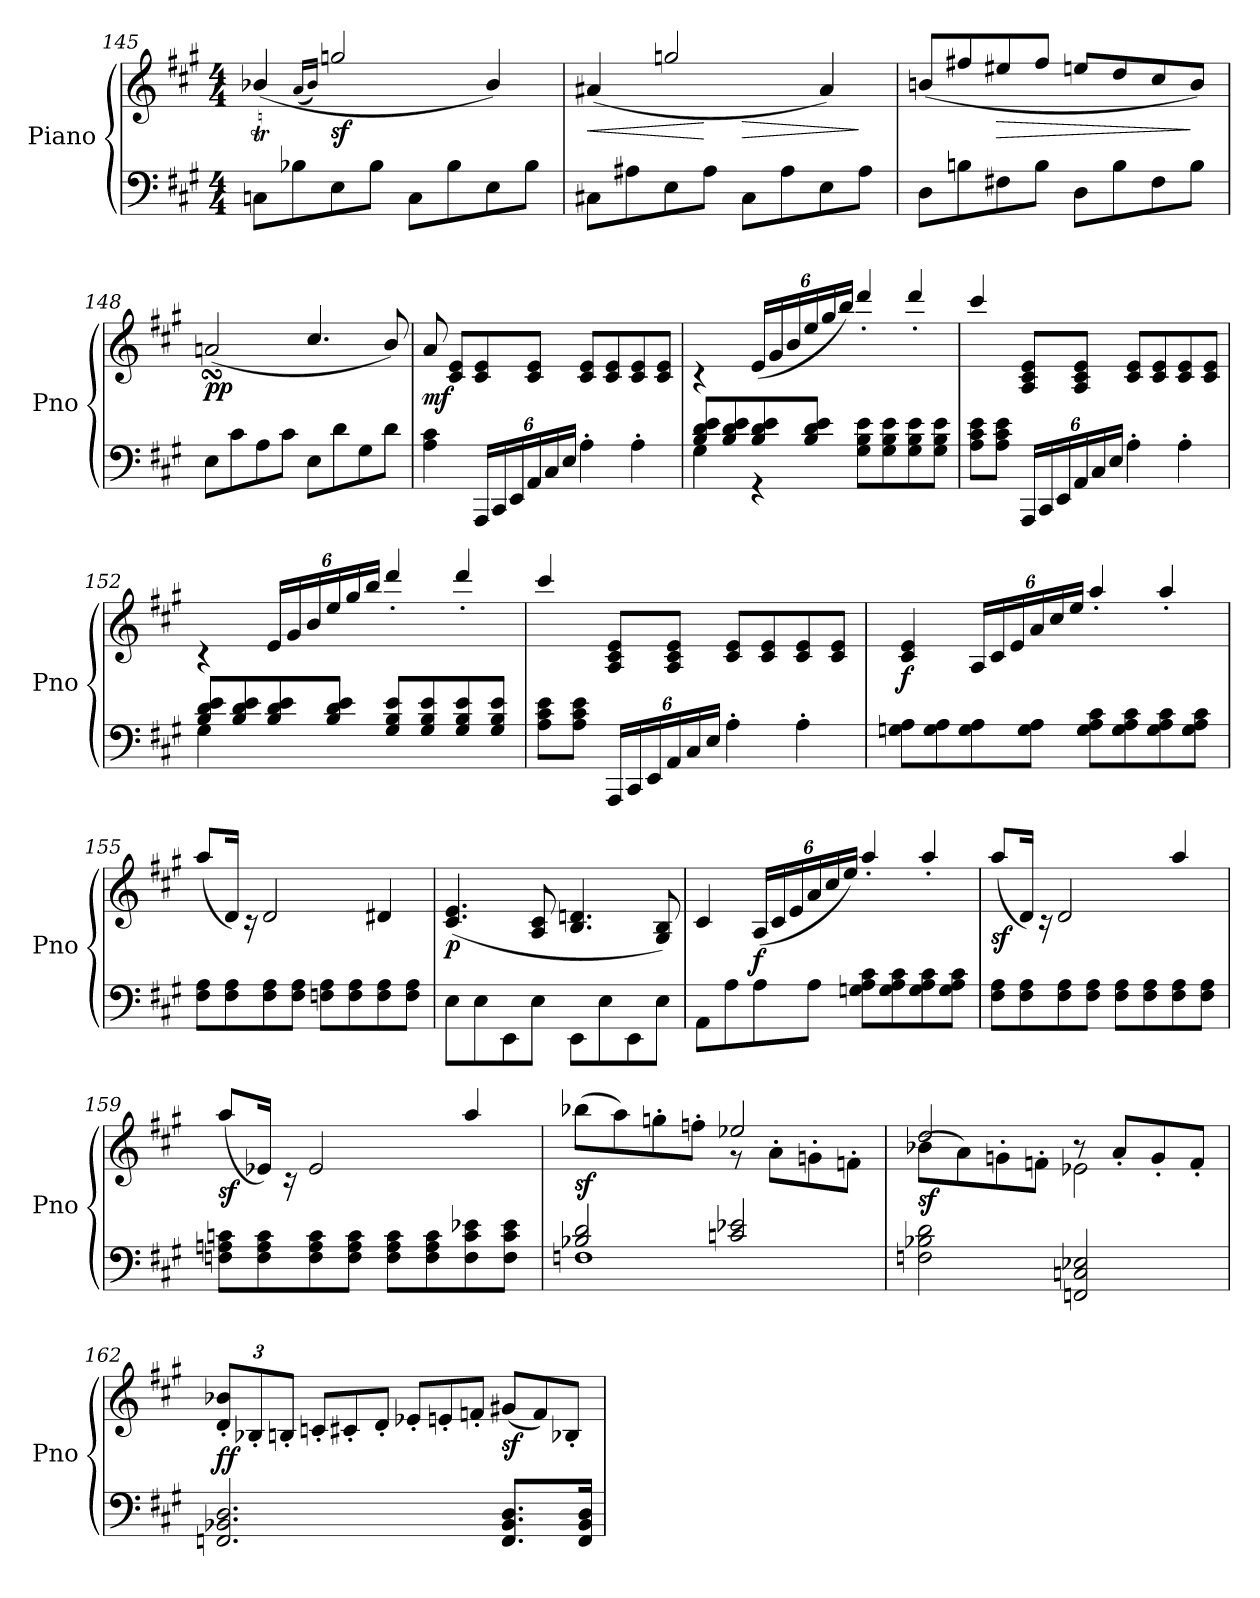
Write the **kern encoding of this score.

**kern	**kern	**dynam
*part1	*part1	*part1
*staff2	*staff1	*staff1/2
*I"Piano	*	*
*I'Pno	*	*
!!LO:LB:g=z
*clefF4	*clefG2	*
*k[f#c#g#]	*k[f#c#g#]	*
*A:	*A:	*
*M4/4	*M4/4	*
=145	=145	=145
*	*^	*
8Cn\L	1ryy	(>4b-XT/	.
8B-X\	.	.	.
.	.	(<16qa/LL	.
.	.	16qb-/JJ)	.
!	!	!	!LO:DY:b
8E\	.	2ggn/	sf
8B-\J	.	.	.
8C\L	.	.	.
8B-\	.	.	.
8E\	.	4b-/)	.
8B-\J	.	.	.
*	*v	*v	*
=146	=146	=146
!	!	!LO:HP:b
*	*^	*
*	*	*^	*
*	*	*	*^	*
8C#X\L	2ryy	2ryy	(>4a#X/	4ryy	<
8A#X\	.	.	.	.	.
8E\	.	.	2ggn/	8ryy	.
8A#\J	.	.	.	8ryy	[
!	!	!	!	!	!LO:HP:b
8C#\L	4ryy	4ryy	.	4ryy	>
8A#\	.	.	.	.	.
8E\	4ryy	8ryy	4a#/)	4ryy	.
8A#\J	.	8ryy	.	.	]
*	*	*v	*v	*v	*
=147	=147	=147	=147
8D\L	1ryy	(>8bn/L	.
8Bn\	.	8ff#X/	.
!	!	!	!LO:HP:b
8F#X\	.	8ee#X/	>
8B\J	.	8ff#/J	.
8D\L	.	8een/L	.
8B\	.	8dd/	.
8F#\	.	8cc#/	.
8B\J	.	8b/J)	]
=148	=148	=148	=148
!	!	!	!LO:DY:b
8E\L	1ryy	(>2ansSSs/	pp
8c#\	.	.	.
8A\	.	.	.
8c#\J	.	.	.
8E\L	.	4.cc#/	.
8d\	.	.	.
8G#\	.	.	.
8d\J	.	8b/)	.
!!LO:LB:g=z	!!
=149	=149	=149	=149
!	!	!	!LO:DY:b
4A\ 4c#\	1ryy	8a/	mf
.	.	8c#/ 8e/L	.
*Xbrackettup	*	*	*
24AAA/LL	.	8c#/ 8e/	.
24CC#/	.	.	.
24EE/	.	.	.
24AA/	.	8c#/ 8e/J	.
24C#/	.	.	.
24E/JJ	.	.	.
4A'\	.	8c#/ 8e/L	.
.	.	8c#/ 8e/	.
4A'\	.	8c#/ 8e/	.
.	.	8c#/ 8e/J	.
=150	=150	=150	=150
*^	*	*	*
8B/ 8d/ 8e/L	4G#\	1ryy	4r	.
8B/ 8d/ 8e/	.	.	.	.
*	*	*	*Xbrackettup	*
8B/ 8d/ 8e/	4r	.	(>24e/LL	.
.	.	.	24g#/	.
.	.	.	24b/	.
8B/ 8d/ 8e/J	.	.	24ee/	.
.	.	.	24gg#/	.
.	.	.	24bb/JJ)	.
2ryy	8G#\ 8B\ 8e\L	.	4ddd'/	.
.	8G#\ 8B\ 8e\	.	.	.
.	8G#\ 8B\ 8e\	.	4ddd'/	.
.	8G#\ 8B\ 8e\J	.	.	.
*v	*v	*	*	*
=151	=151	=151	=151
8A\ 8c#\ 8e\L	1ryy	4ccc#/	.
8A\ 8c#\ 8e\J	.	.	.
24AAA/LL	.	8A/ 8c#/ 8e/L	.
24CC#/	.	.	.
24EE/	.	.	.
24AA/	.	8A/ 8c#/ 8e/J	.
24C#/	.	.	.
24E/JJ	.	.	.
4A'\	.	8c#/ 8e/L	.
.	.	8c#/ 8e/	.
4A'\	.	8c#/ 8e/	.
.	.	8c#/ 8e/J	.
!!LO:LB:g=z	!!
=152	=152	=152	=152
*^	*	*	*
8B/ 8d/ 8e/L	4G#\	1ryy	4r	.
8B/ 8d/ 8e/	.	.	.	.
8B/ 8d/ 8e/	4ryy	.	24e/LL	.
.	.	.	24g#/	.
.	.	.	24b/	.
8B/ 8d/ 8e/J	.	.	24ee/	.
.	.	.	24gg#/	.
.	.	.	24bb/JJ	.
8G#/ 8B/ 8e/L	2ryy	.	4ddd'/	.
8G#/ 8B/ 8e/	.	.	.	.
8G#/ 8B/ 8e/	.	.	4ddd'/	.
8G#/ 8B/ 8e/J	.	.	.	.
*v	*v	*	*	*
=153	=153	=153	=153
8A\ 8c#\ 8e\L	1ryy	4ccc#/	.
8A\ 8c#\ 8e\J	.	.	.
24AAA/LL	.	8A/ 8c#/ 8e/L	.
24CC#/	.	.	.
24EE/	.	.	.
24AA/	.	8A/ 8c#/ 8e/J	.
24C#/	.	.	.
24E/JJ	.	.	.
4A'\	.	8c#/ 8e/L	.
.	.	8c#/ 8e/	.
4A'\	.	8c#/ 8e/	.
.	.	8c#/ 8e/J	.
!!LO:LB:g=z	!!
=154	=154	=154	=154
!	!	!	!LO:DY:b
8Gn\ 8A\L	1ryy	4c#/ 4e/	f
8G\ 8A\	.	.	.
8G\ 8A\	.	24A/LL	.
.	.	24c#/	.
.	.	24e/	.
8G\ 8A\J	.	24a/	.
.	.	24cc#/	.
.	.	24ee/JJ	.
8G\ 8A\ 8c#\L	.	4aa'/	.
8G\ 8A\ 8c#\	.	.	.
8G\ 8A\ 8c#\	.	4aa'/	.
8G\ 8A\ 8c#\J	.	.	.
=155	=155	=155	=155
8F#\ 8A\L	1ryy	(>8aa/L	.
8F#\ 8A\	.	16d/Jk)	.
.	.	16r	.
8F#\ 8A\	.	2d/	.
8F#\ 8A\J	.	.	.
8Fn\ 8A\L	.	.	.
8F\ 8A\	.	.	.
8F\ 8A\	.	4d#X/	.
8F\ 8A\J	.	.	.
=156	=156	=156	=156
!	!	!	!LO:DY:b
8E\L	1ryy	(>4.c#/ 4.e/	p
8E\	.	.	.
8EE\	.	.	.
8E\J	.	8A/ 8c#/	.
8EE\L	.	4.B/ 4.dn/	.
8E\	.	.	.
8EE\	.	.	.
8E\J	.	8G#/ 8B/)	.
!!LO:PB:g=z	!!
=157	=157	=157	=157
8AA\L	1ryy	4c#/	.
8A\	.	.	.
!	!	!	!LO:DY:b
8A\	.	(>24A/LL	f
.	.	24c#/	.
.	.	24e/	.
8A\J	.	24a/	.
.	.	24cc#/	.
.	.	24ee/JJ)	.
8Gn\ 8A\ 8c#\L	.	4aa'/	.
8G\ 8A\ 8c#\	.	.	.
8G\ 8A\ 8c#\	.	4aa'/	.
8G\ 8A\ 8c#\J	.	.	.
=158	=158	=158	=158
!	!	!	!LO:DY:b
8F#\ 8A\L	1ryy	(>8aa/L	sf
8F#\ 8A\	.	16d/Jk)	.
.	.	16r	.
8F#\ 8A\	.	2d/	.
8F#\ 8A\J	.	.	.
8F#\ 8A\L	.	.	.
8F#\ 8A\	.	.	.
8F#\ 8A\	.	4aa/	.
8F#\ 8A\J	.	.	.
=159	=159	=159	=159
!	!	!	!LO:DY:b
8Fn\ 8An\ 8cn\L	1ryy	(>8aa/L	sf
8F\ 8A\ 8c\	.	16e-X/Jk)	.
.	.	16r	.
8F\ 8A\ 8c\	.	2e-/	.
8F\ 8A\ 8c\J	.	.	.
8F\ 8A\ 8c\L	.	.	.
8F\ 8A\ 8c\	.	.	.
8F\ 8c\ 8e-X\	.	4aa/	.
8F\ 8c\ 8e-\J	.	.	.
!!LO:LB:g=z
=160	=160	=160	=160
*^	*	*^	*
!	!	!	!	!	!LO:DY:b
2B-X/ 2d/	1Fn	1ryy	2ryy	(<8bb-X\L	sf
.	.	.	.	8aa\)	.
.	.	.	.	8ggn'\	.
.	.	.	.	8ffn'\J	.
2cn/ 2e-X/	.	.	2ee-X/	8rg	.
.	.	.	.	8a'\L	.
.	.	.	.	8gn'\	.
.	.	.	.	8fn'\J	.
*v	*v	*	*	*	*
=161	=161	=161	=161	=161
!	!	!	!	!LO:DY:b
2Fn\ 2B-X\ 2d\	1ryy	2dd/	(<8b-X\L	sf
.	.	.	8a\)	.
.	.	.	8gn'\	.
.	.	.	8fn'\J	.
2FFn/ 2Cn/ 2E-X/	.	8r	2e-X\	.
.	.	8a'/L	.	.
.	.	8g'/	.	.
.	.	8f'/J	.	.
*	*	*v	*v	*
=162	=162	=162	=162
!	!	!	!LO:DY:b
2.FFn/ 2.BB-X/ 2.D/	1ryy	12d/' 12b-X/'L	ff
.	.	12B-X'/	.
.	.	12Bn'/J	.
*	*	*Xtuplet	*
.	.	12cn'/L	.
.	.	12c#X'/	.
.	.	12d'/J	.
.	.	12e-X'/L	.
.	.	12en'/	.
.	.	12fn'/J	.
!	!	!	!LO:DY:b
8.FF/ 8.BB-/ 8.D/L	.	(>12g#X/L	sf
.	.	12f/)	.
.	.	12B-X'/J	.
16FF/ 16BB-/ 16D/Jk	.	.	.
*	*v	*v	*
=	=	=
*-	*-	*-
